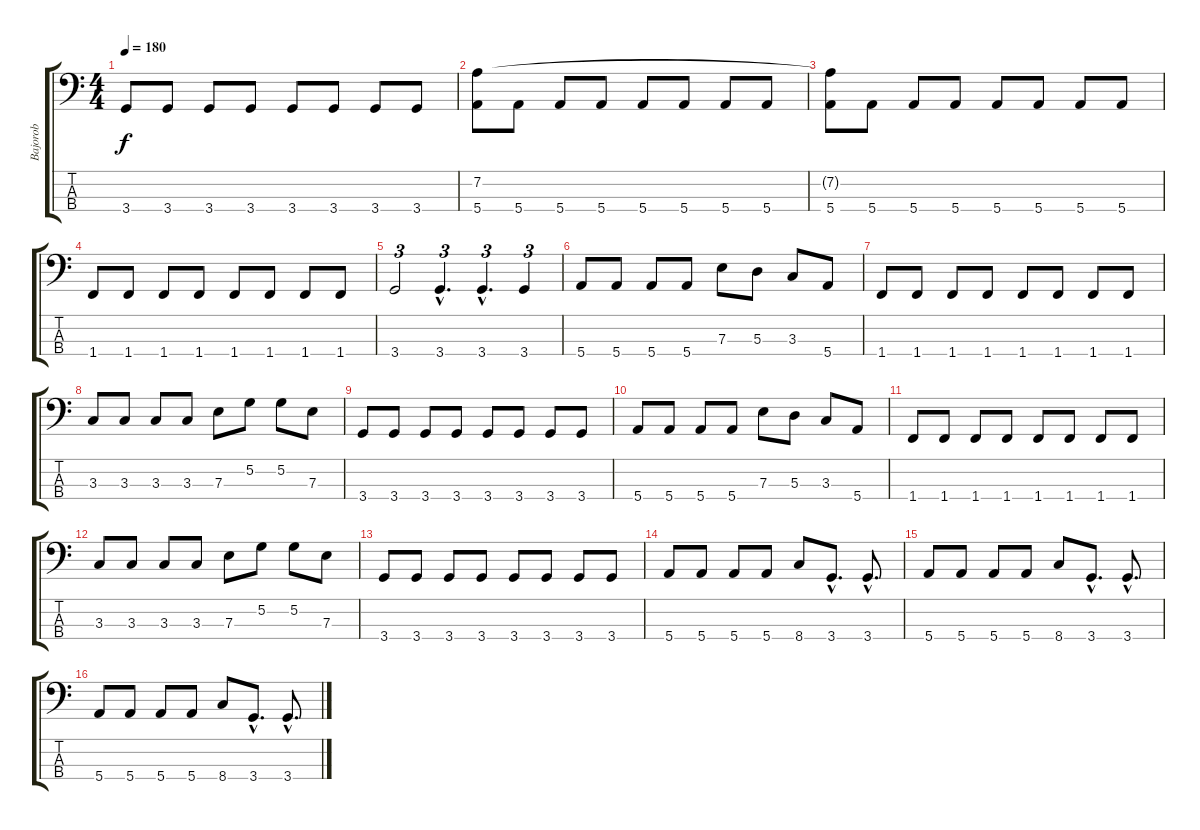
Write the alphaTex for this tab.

\track ("Bajorob" "Bajorob") {instrument electricbasspick}
\staff {score tabs}
\tuning (G2 D2 A1 E1) {hide}
\ts (4 4)
\tempo 180
\clef f4
\ks c
3.4.8{dy f} 3.4.8 3.4.8 3.4.8 3.4.8 3.4.8 3.4.8 3.4.8 |
(7.2{t} 5.4).8 5.4.8 5.4.8 5.4.8 5.4.8 5.4.8 5.4.8 5.4.8 |
(7.2{t} 5.4).8 5.4.8 5.4.8 5.4.8 5.4.8 5.4.8 5.4.8 5.4.8 |
1.4.8 1.4.8 1.4.8 1.4.8 1.4.8 1.4.8 1.4.8 1.4.8 |
3.4.2{tu (3 2)} 3.4{hac}.4{d tu (3 2)} 3.4{hac}.4{d tu (3 2)} 3.4.4{tu (3 2)} |
5.4.8 5.4.8 5.4.8 5.4.8 7.3.8 5.3.8 3.3.8 5.4.8 |
1.4.8 1.4.8 1.4.8 1.4.8 1.4.8 1.4.8 1.4.8 1.4.8 |
3.3.8 3.3.8 3.3.8 3.3.8 7.3.8 5.2.8 5.2.8 7.3.8 |
3.4.8 3.4.8 3.4.8 3.4.8 3.4.8 3.4.8 3.4.8 3.4.8 |
5.4.8 5.4.8 5.4.8 5.4.8 7.3.8 5.3.8 3.3.8 5.4.8 |
1.4.8 1.4.8 1.4.8 1.4.8 1.4.8 1.4.8 1.4.8 1.4.8 |
3.3.8 3.3.8 3.3.8 3.3.8 7.3.8 5.2.8 5.2.8 7.3.8 |
3.4.8 3.4.8 3.4.8 3.4.8 3.4.8 3.4.8 3.4.8 3.4.8 |
5.4.8 5.4.8 5.4.8 5.4.8 8.4.8 3.4{hac}.8{d} 3.4{hac}.8{d} |
5.4.8 5.4.8 5.4.8 5.4.8 8.4.8 3.4{hac}.8{d} 3.4{hac}.8{d} |
5.4.8 5.4.8 5.4.8 5.4.8 8.4.8 3.4{hac}.8{d} 3.4{hac}.8{d}
